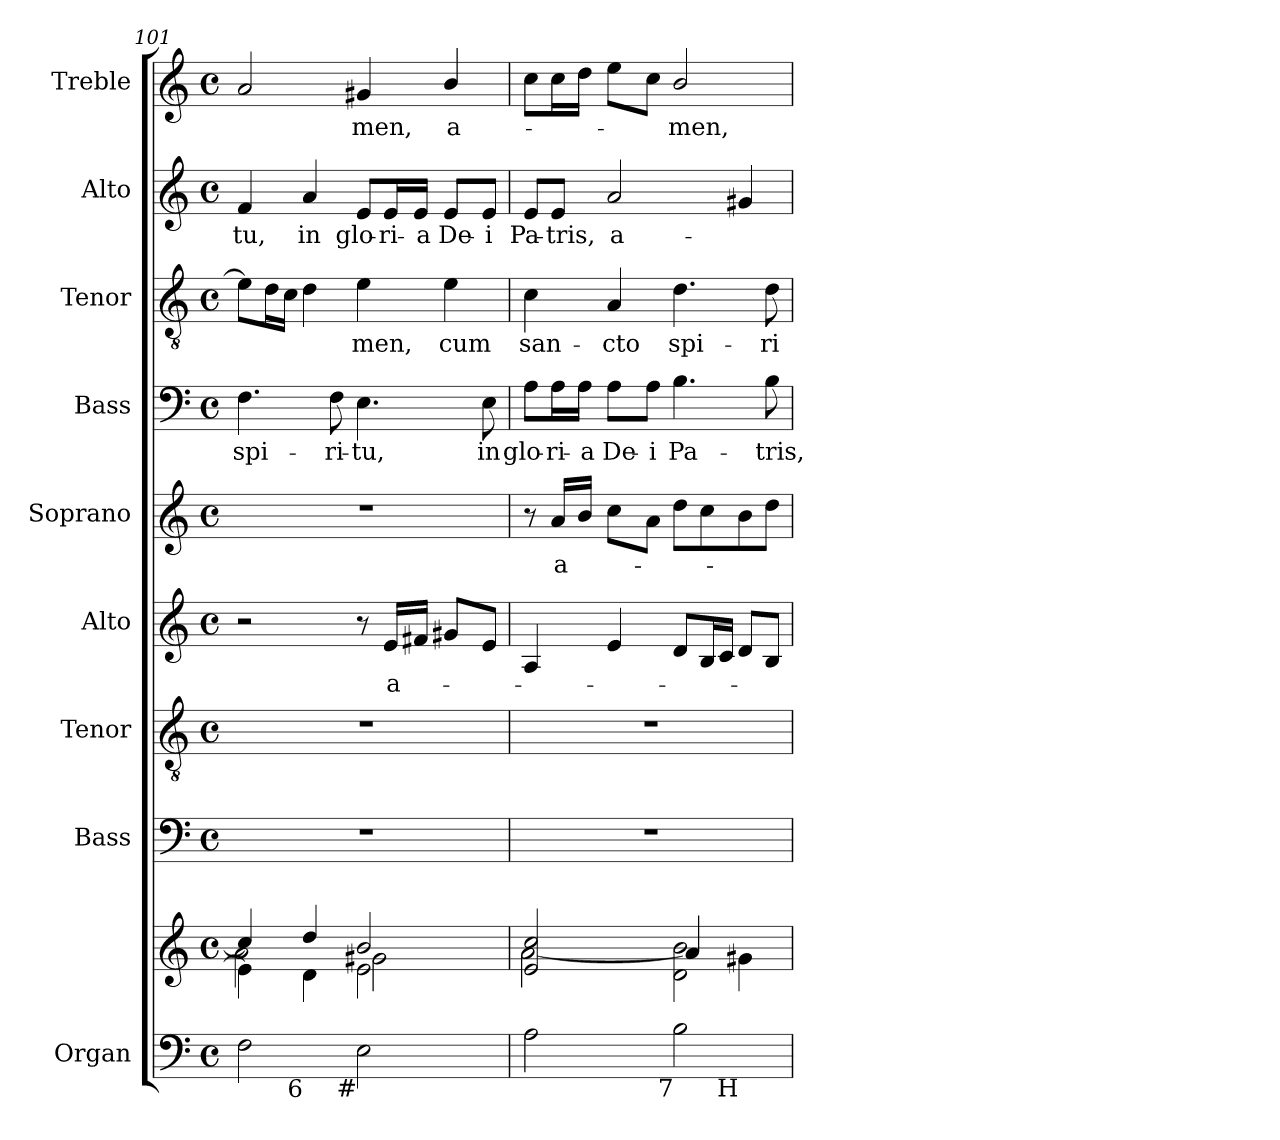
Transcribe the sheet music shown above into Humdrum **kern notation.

**kern	**kern	**kern	**kern	**kern	**text	**kern	**text	**kern	**text	**kern	**text	**kern	**text	**kern	**text
*part9	*part9	*part8	*part7	*part6	*part6	*part5	*part5	*part4	*part4	*part3	*part3	*part2	*part2	*part1	*part1
*staff10	*staff9	*staff8	*staff7	*staff6	*staff6	*staff5	*staff5	*staff4	*staff4	*staff3	*staff3	*staff2	*staff2	*staff1	*staff1
*I"Organ	*	*I"Bass	*I"Tenor	*I"Alto	*	*I"Soprano	*	*I"Bass	*	*I"Tenor	*	*I"Alto	*	*I"Treble	*
*I'Org.	*	*I'B.	*I'T.	*I'A.	*	*I'S.	*	*I'B.	*	*I'T.	*	*I'A.	*	*I'Tr.	*
!!LO:PB:g=z
*clefF4	*clefG2	*clefF4	*clefGv2	*clefG2	*	*clefG2	*	*clefF4	*	*clefGv2	*	*clefG2	*	*clefG2	*
*	*	*	*ITrd7c12	*	*	*	*	*	*	*ITrd7c12	*	*	*	*	*
*k[]	*k[]	*k[]	*k[]	*k[]	*	*k[]	*	*k[]	*	*k[]	*	*k[]	*	*k[]	*
*C:	*C:	*C:	*C:	*C:	*	*C:	*	*C:	*	*C:	*	*C:	*	*C:	*
*M4/4	*M4/4	*M4/4	*M4/4	*M4/4	*	*M4/4	*	*M4/4	*	*M4/4	*	*M4/4	*	*M4/4	*
*met(c)	*met(c)	*met(c)	*met(c)	*met(c)	*	*met(c)	*	*met(c)	*	*met(c)	*	*met(c)	*	*met(c)	*
=101	=101	=101	=101	=101	=101	=101	=101	=101	=101	=101	=101	=101	=101	=101	=101
*	*^	*	*	*	*	*	*	*	*	*	*	*	*	*	*
*	*	*^	*	*	*	*	*	*	*	*	*	*	*	*	*	*
!	!	!	!	!	!	!	!	!	!	!	!LO:LY:b:color=#000000	!	!	!	!	!	!
!LO:TX:b:rj:t=7	!	!	!	!	!	!	!	!	!	!	!	!	!	!	!	!	!
!	!	!	!	!	!	!	!	!	!	!	!	!	!	!	!LO:LY:b:color=#000000	!	!
*^	*	*	*	*	*	*	*	*	*	*	*	*	*	*	*	*	*
2Fi\	4ryy	4cci/]	4ei\]	2ai\	1r	1r	2r	.	1r	.	4.Fi\	spi-	8Ei\L]	.	4fi/	-tu,	2ai/	.
.	.	.	.	.	.	.	.	.	.	.	.	.	16Di\L	.	.	.	.	.
.	.	.	.	.	.	.	.	.	.	.	.	.	16Ci\JJ	.	.	.	.	.
!	!LO:TX:b:rj:t=6	!	!	!	!	!	!	!	!	!	!	!	!	!	!	!	!	!
!	!	!	!	!	!	!	!	!	!	!	!	!	!	!	!	!LO:LY:b:color=#000000	!	!
.	2.ryy	4ddi/	4di\	.	.	.	.	.	.	.	.	.	4Di\	.	4ai/	in	.	.
!	!	!	!	!	!	!	!	!	!	!	!	!LO:LY:b:color=#000000	!	!	!	!	!	!
.	.	.	.	.	.	.	.	.	.	.	8Fi\	-ri-	.	.	.	.	.	.
!	!	!	!	!	!	!	!	!	!	!	!	!LO:LY:b:color=#000000	!	!	!	!	!	!
!	!	!	!	!	!	!	!	!	!	!	!	!	!	!LO:LY:b:color=#000000	!	!	!	!
!	!	!	!	!	!	!	!	!	!	!	!	!	!	!	!	!LO:LY:b:color=#000000	!	!
!LO:TX:b:rj:t=#	!	!	!	!	!	!	!	!	!	!	!	!	!	!	!	!	!	!
!	!	!	!	!	!	!	!	!	!	!	!	!	!	!	!	!	!	!LO:LY:b:color=#000000
2Ei\	.	2bi/	2ei\	2g#Xi\	.	.	8r	.	.	.	4.Ei\	-tu,	4Ei\	-men,	8ei/L	glo-	4g#Xi/	-men,
!	!	!	!	!	!	!	!	!LO:LY:b:color=#000000	!	!	!	!	!	!	!	!	!	!
!	!	!	!	!	!	!	!	!	!	!	!	!	!	!	!	!LO:LY:b:color=#000000	!	!
.	.	.	.	.	.	.	16ei/LL	a-	.	.	.	.	.	.	16ei/L	-ri-	.	.
!	!	!	!	!	!	!	!	!	!	!	!	!	!	!	!	!LO:LY:b:color=#000000	!	!
.	.	.	.	.	.	.	16f#Xi/JJ	.	.	.	.	.	.	.	16ei/JJ	-a	.	.
!	!	!	!	!	!	!	!	!	!	!	!	!	!	!LO:LY:b:color=#000000	!	!	!	!
!	!	!	!	!	!	!	!	!	!	!	!	!	!	!	!	!LO:LY:b:color=#000000	!	!
!	!	!	!	!	!	!	!	!	!	!	!	!	!	!	!	!	!	!LO:LY:b:color=#000000
.	.	.	.	.	.	.	8g#Xi/L	.	.	.	.	.	4Ei\	cum	8ei/L	De-	4bi/	a-
!	!	!	!	!	!	!	!	!	!	!	!	!LO:LY:b:color=#000000	!	!	!	!	!	!
!	!	!	!	!	!	!	!	!	!	!	!	!	!	!	!	!LO:LY:b:color=#000000	!	!
.	.	.	.	.	.	.	8ei/J	.	.	.	8Ei\	in	.	.	8ei/J	-i	.	.
=102	=102	=102	=102	=102	=102	=102	=102	=102	=102	=102	=102	=102	=102	=102	=102	=102	=102	=102
!	!	!	!	!	!	!	!	!	!	!	!	!LO:LY:b:color=#000000	!	!	!	!	!	!
!	!	!	!	!	!	!	!	!	!	!	!	!	!	!LO:LY:b:color=#000000	!	!	!	!
!	!	!	!	!	!	!	!	!	!	!	!	!	!	!	!	!LO:LY:b:color=#000000	!	!
2Ai\	2.ryy	2ei/ 2cci	[2ai\	2ryy	1r	1r	4Ai/	.	8r	.	8Ai\L	glo-	4Ci\	san-	8ei/L	Pa-	8cci\L	.
!	!	!	!	!	!	!	!	!	!	!LO:LY:b:color=#000000	!	!	!	!	!	!	!	!
!	!	!	!	!	!	!	!	!	!	!	!	!LO:LY:b:color=#000000	!	!	!	!	!	!
!	!	!	!	!	!	!	!	!	!	!	!	!	!	!	!	!LO:LY:b:color=#000000	!	!
.	.	.	.	.	.	.	.	.	16ai/LL	a-	16Ai\L	-ri-	.	.	8ei/J	-tris,	16cci\L	.
!	!	!	!	!	!	!	!	!	!	!	!	!LO:LY:b:color=#000000	!	!	!	!	!	!
.	.	.	.	.	.	.	.	.	16bi/JJ	.	16Ai\JJ	-a	.	.	.	.	16ddi\JJ	.
!	!	!	!	!	!	!	!	!	!	!	!	!LO:LY:b:color=#000000	!	!	!	!	!	!
!	!	!	!	!	!	!	!	!	!	!	!	!	!	!LO:LY:b:color=#000000	!	!	!	!
!	!	!	!	!	!	!	!	!	!	!	!	!	!	!	!	!LO:LY:b:color=#000000	!	!
.	.	.	.	.	.	.	4ei/	.	8cci\L	.	8Ai\L	De-	4AAi/	-cto	2ai/	a-	8eei\L	.
!	!	!	!	!	!	!	!	!	!	!	!	!LO:LY:b:color=#000000	!	!	!	!	!	!
.	.	.	.	.	.	.	.	.	8ai\J	.	8Ai\J	-i	.	.	.	.	8cci\J	.
!	!	!	!	!	!	!	!	!	!	!	!	!LO:LY:b:color=#000000	!	!	!	!	!	!
!	!	!	!	!	!	!	!	!	!	!	!	!	!	!LO:LY:b:color=#000000	!	!	!	!
!LO:TX:b:rj:t=7	!	!	!	!	!	!	!	!	!	!	!	!	!	!	!	!	!	!
!	!	!	!	!	!	!	!	!	!	!	!	!	!	!	!	!	!	!LO:LY:b:color=#000000
2Bi\	.	2di\ 2bi	4ai/]	2ryy	.	.	8di/L	.	8ddi\L	.	4.Bi\	Pa-	4.Di\	spi-	.	.	2bi/	-men,
.	.	.	.	.	.	.	16Bi/L	.	8cci\	.	.	.	.	.	.	.	.	.
.	.	.	.	.	.	.	16ci/JJ	.	.	.	.	.	.	.	.	.	.	.
!	!LO:TX:b:rj:t=H	!	!	!	!	!	!	!	!	!	!	!	!	!	!	!	!	!
.	4ryy	.	4g#Xi\	.	.	.	8di/L	.	8bi\	.	.	.	.	.	4g#Xi/	.	.	.
!	!	!	!	!	!	!	!	!	!	!	!	!LO:LY:b:color=#000000	!	!	!	!	!	!
!	!	!	!	!	!	!	!	!	!	!	!	!	!	!LO:LY:b:color=#000000	!	!	!	!
.	.	.	.	.	.	.	8Bi/J	.	8ddi\J	.	8Bi\	-tris,	8Di\	-ri-	.	.	.	.
*v	*v	*	*	*	*	*	*	*	*	*	*	*	*	*	*	*	*	*
*	*v	*v	*v	*	*	*	*	*	*	*	*	*	*	*	*	*	*
=	=	=	=	=	=	=	=	=	=	=	=	=	=	=	=
*-	*-	*-	*-	*-	*-	*-	*-	*-	*-	*-	*-	*-	*-	*-	*-
